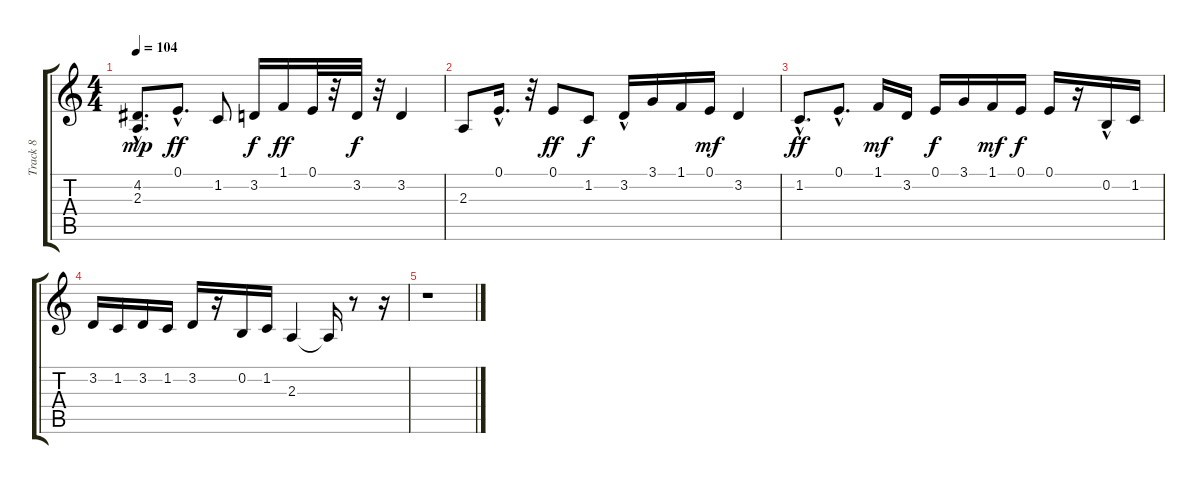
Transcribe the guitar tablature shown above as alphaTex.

\track ("Track 8" "Track 8") {instrument acousticgrandpiano}
\staff {score tabs}
\tuning (E4 B3 G3 D3 A2 E2) {hide}
\ts (4 4)
\tempo 104
\clef g2
\ks c
(4.2 2.3{hac}).8{d dy mp} 0.1{hac}.8{d dy ff} 1.2.8 3.2.16{dy f} 1.1.16{dy ff} 0.1.32 r.32 3.2.32{dy f} r.32 3.2.4 |
2.3.8 0.1{hac}.16{d} r.32 0.1.8{dy ff} 1.2.8{dy f} 3.2{hac}.16 3.1.16 1.1.16 0.1.16{dy mf} 3.2.4 |
1.2{hac}.8{d dy ff} 0.1{hac}.8{d} 1.1.16{dy mf} 3.2.16 0.1.16{dy f} 3.1.16 1.1.16{dy mf} 0.1.16{dy f} 0.1.16 r.16 0.2{hac}.16 1.2.16 |
3.2.16 1.2.16 3.2.16 1.2.16 3.2.16 r.16 0.2.16 1.2.16 2.3.4 2.3{t}.16 r.8 r.16 |
r.1
